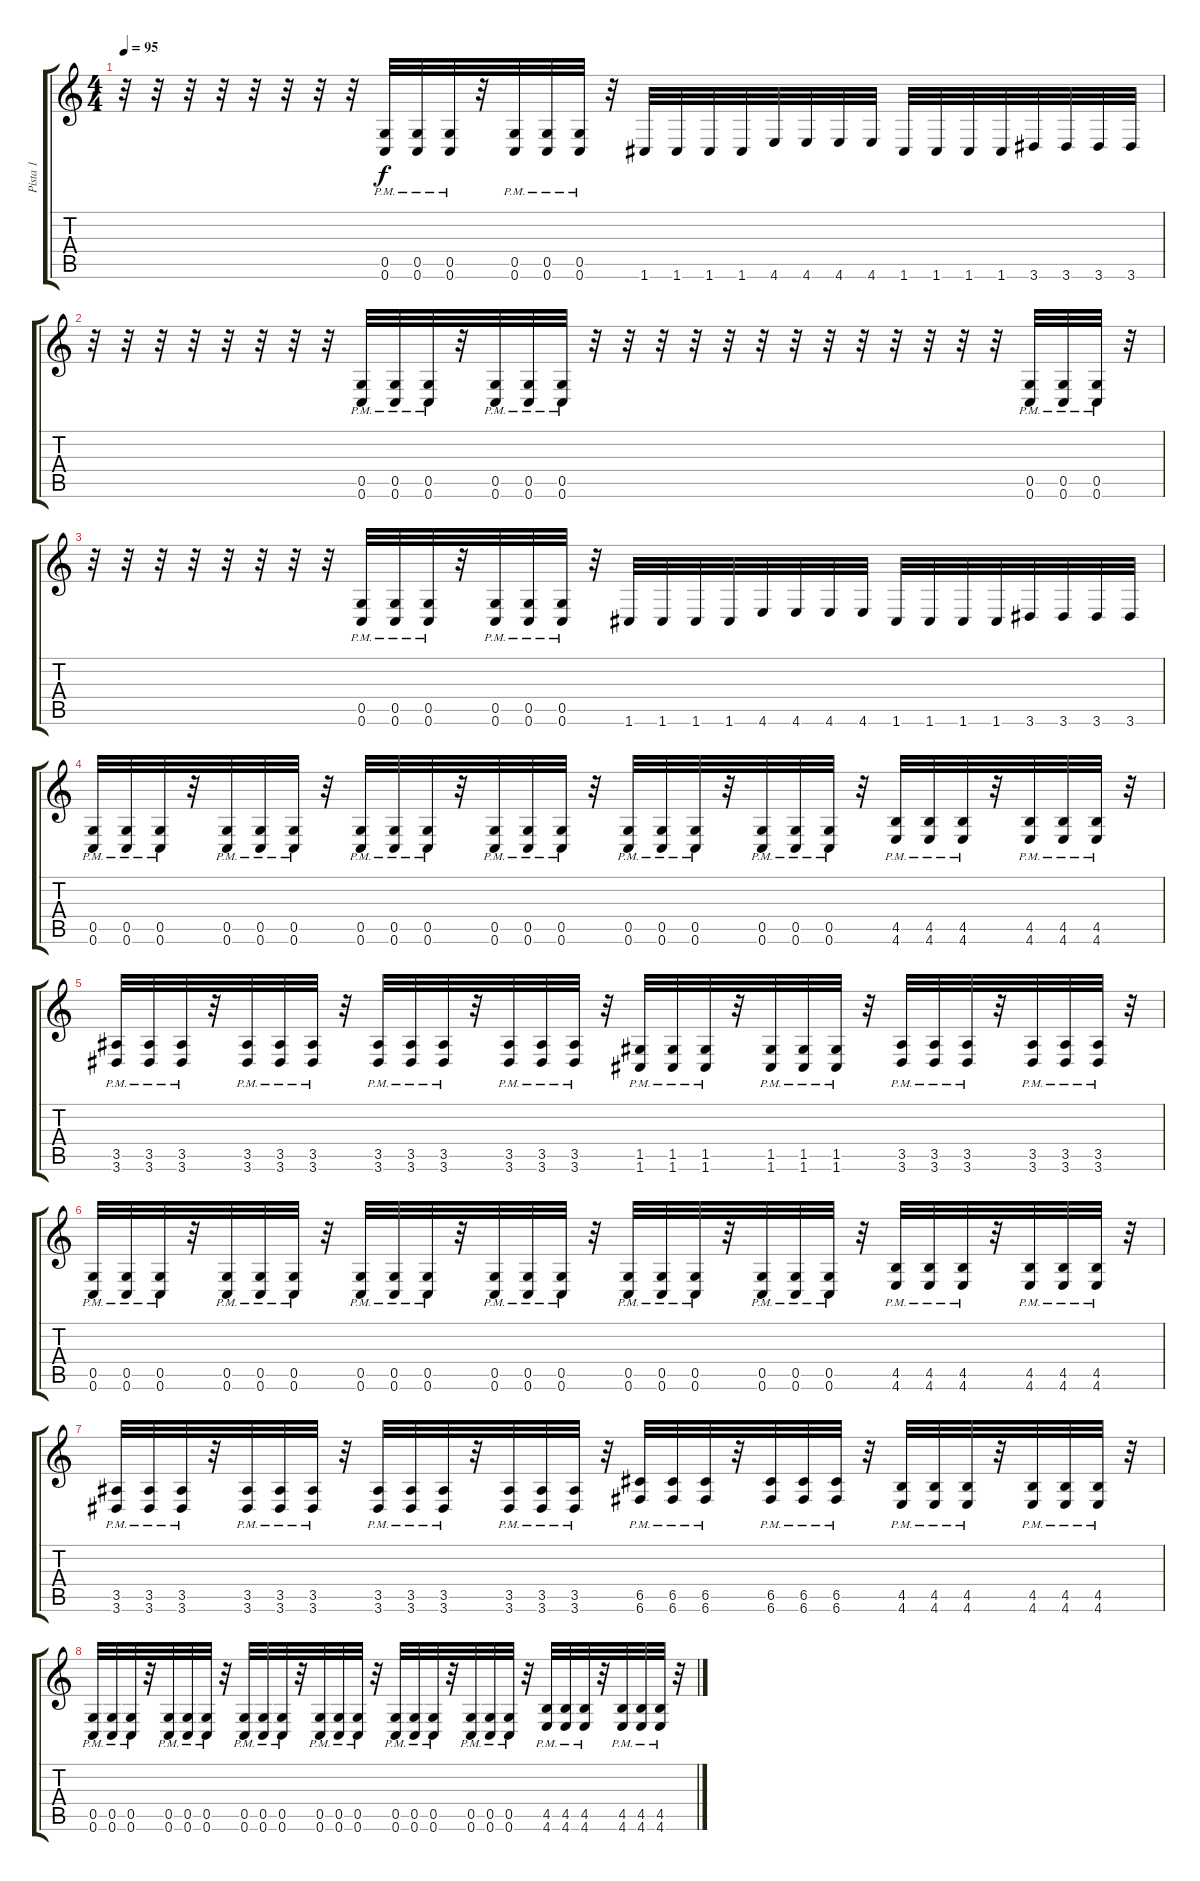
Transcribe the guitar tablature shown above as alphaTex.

\track ("Pista 1" "Pista 1") {instrument overdrivenguitar}
\staff {score tabs}
\tuning (D4 A3 F3 C3 G2 C2) {hide}
\ts (4 4)
\tempo 95
\clef g2
\ks c
r.32{dy f} r.32 r.32 r.32 r.32 r.32 r.32 r.32 (0.5 0.6{pm}).32 (0.5 0.6{pm}).32 (0.5 0.6{pm}).32 r.32 (0.5 0.6{pm}).32 (0.5 0.6{pm}).32 (0.5 0.6{pm}).32 r.32 1.6.32 1.6.32 1.6.32 1.6.32 4.6.32 4.6.32 4.6.32 4.6.32 1.6.32 1.6.32 1.6.32 1.6.32 3.6.32 3.6.32 3.6.32 3.6.32 |
r.32 r.32 r.32 r.32 r.32 r.32 r.32 r.32 (0.5 0.6{pm}).32 (0.5 0.6{pm}).32 (0.5 0.6{pm}).32 r.32 (0.5 0.6{pm}).32 (0.5 0.6{pm}).32 (0.5 0.6{pm}).32 r.32 r.32 r.32 r.32 r.32 r.32 r.32 r.32 r.32 r.32 r.32 r.32 r.32 (0.5 0.6{pm}).32 (0.5 0.6{pm}).32 (0.5 0.6{pm}).32 r.32 |
r.32 r.32 r.32 r.32 r.32 r.32 r.32 r.32 (0.5 0.6{pm}).32 (0.5 0.6{pm}).32 (0.5 0.6{pm}).32 r.32 (0.5 0.6{pm}).32 (0.5 0.6{pm}).32 (0.5 0.6{pm}).32 r.32 1.6.32 1.6.32 1.6.32 1.6.32 4.6.32 4.6.32 4.6.32 4.6.32 1.6.32 1.6.32 1.6.32 1.6.32 3.6.32 3.6.32 3.6.32 3.6.32 |
(0.5 0.6{pm}).32 (0.5 0.6{pm}).32 (0.5 0.6{pm}).32 r.32 (0.5 0.6{pm}).32 (0.5 0.6{pm}).32 (0.5 0.6{pm}).32 r.32 (0.5 0.6{pm}).32 (0.5 0.6{pm}).32 (0.5 0.6{pm}).32 r.32 (0.5 0.6{pm}).32 (0.5 0.6{pm}).32 (0.5 0.6{pm}).32 r.32 (0.5 0.6{pm}).32 (0.5 0.6{pm}).32 (0.5 0.6{pm}).32 r.32 (0.5 0.6{pm}).32 (0.5 0.6{pm}).32 (0.5 0.6{pm}).32 r.32 (4.5 4.6{pm}).32 (4.5 4.6{pm}).32 (4.5 4.6{pm}).32 r.32 (4.5 4.6{pm}).32 (4.5 4.6{pm}).32 (4.5 4.6{pm}).32 r.32 |
(3.5 3.6{pm}).32 (3.5 3.6{pm}).32 (3.5 3.6{pm}).32 r.32 (3.5 3.6{pm}).32 (3.5 3.6{pm}).32 (3.5 3.6{pm}).32 r.32 (3.5 3.6{pm}).32 (3.5 3.6{pm}).32 (3.5 3.6{pm}).32 r.32 (3.5 3.6{pm}).32 (3.5 3.6{pm}).32 (3.5 3.6{pm}).32 r.32 (1.5 1.6{pm}).32 (1.5 1.6{pm}).32 (1.5 1.6{pm}).32 r.32 (1.5 1.6{pm}).32 (1.5 1.6{pm}).32 (1.5 1.6{pm}).32 r.32 (3.5 3.6{pm}).32 (3.5 3.6{pm}).32 (3.5 3.6{pm}).32 r.32 (3.5 3.6{pm}).32 (3.5 3.6{pm}).32 (3.5 3.6{pm}).32 r.32 |
(0.5 0.6{pm}).32 (0.5 0.6{pm}).32 (0.5 0.6{pm}).32 r.32 (0.5 0.6{pm}).32 (0.5 0.6{pm}).32 (0.5 0.6{pm}).32 r.32 (0.5 0.6{pm}).32 (0.5 0.6{pm}).32 (0.5 0.6{pm}).32 r.32 (0.5 0.6{pm}).32 (0.5 0.6{pm}).32 (0.5 0.6{pm}).32 r.32 (0.5 0.6{pm}).32 (0.5 0.6{pm}).32 (0.5 0.6{pm}).32 r.32 (0.5 0.6{pm}).32 (0.5 0.6{pm}).32 (0.5 0.6{pm}).32 r.32 (4.5 4.6{pm}).32 (4.5 4.6{pm}).32 (4.5 4.6{pm}).32 r.32 (4.5 4.6{pm}).32 (4.5 4.6{pm}).32 (4.5 4.6{pm}).32 r.32 |
(3.5 3.6{pm}).32 (3.5 3.6{pm}).32 (3.5 3.6{pm}).32 r.32 (3.5 3.6{pm}).32 (3.5 3.6{pm}).32 (3.5 3.6{pm}).32 r.32 (3.5 3.6{pm}).32 (3.5 3.6{pm}).32 (3.5 3.6{pm}).32 r.32 (3.5 3.6{pm}).32 (3.5 3.6{pm}).32 (3.5 3.6{pm}).32 r.32 (6.5 6.6{pm}).32 (6.5 6.6{pm}).32 (6.5 6.6{pm}).32 r.32 (6.5 6.6{pm}).32 (6.5 6.6{pm}).32 (6.5 6.6{pm}).32 r.32 (4.5 4.6{pm}).32 (4.5 4.6{pm}).32 (4.5 4.6{pm}).32 r.32 (4.5 4.6{pm}).32 (4.5 4.6{pm}).32 (4.5 4.6{pm}).32 r.32 |
(0.5 0.6{pm}).32 (0.5 0.6{pm}).32 (0.5 0.6{pm}).32 r.32 (0.5 0.6{pm}).32 (0.5 0.6{pm}).32 (0.5 0.6{pm}).32 r.32 (0.5 0.6{pm}).32 (0.5 0.6{pm}).32 (0.5 0.6{pm}).32 r.32 (0.5 0.6{pm}).32 (0.5 0.6{pm}).32 (0.5 0.6{pm}).32 r.32 (0.5 0.6{pm}).32 (0.5 0.6{pm}).32 (0.5 0.6{pm}).32 r.32 (0.5 0.6{pm}).32 (0.5 0.6{pm}).32 (0.5 0.6{pm}).32 r.32 (4.5 4.6{pm}).32 (4.5 4.6{pm}).32 (4.5 4.6{pm}).32 r.32 (4.5 4.6{pm}).32 (4.5 4.6{pm}).32 (4.5 4.6{pm}).32 r.32
